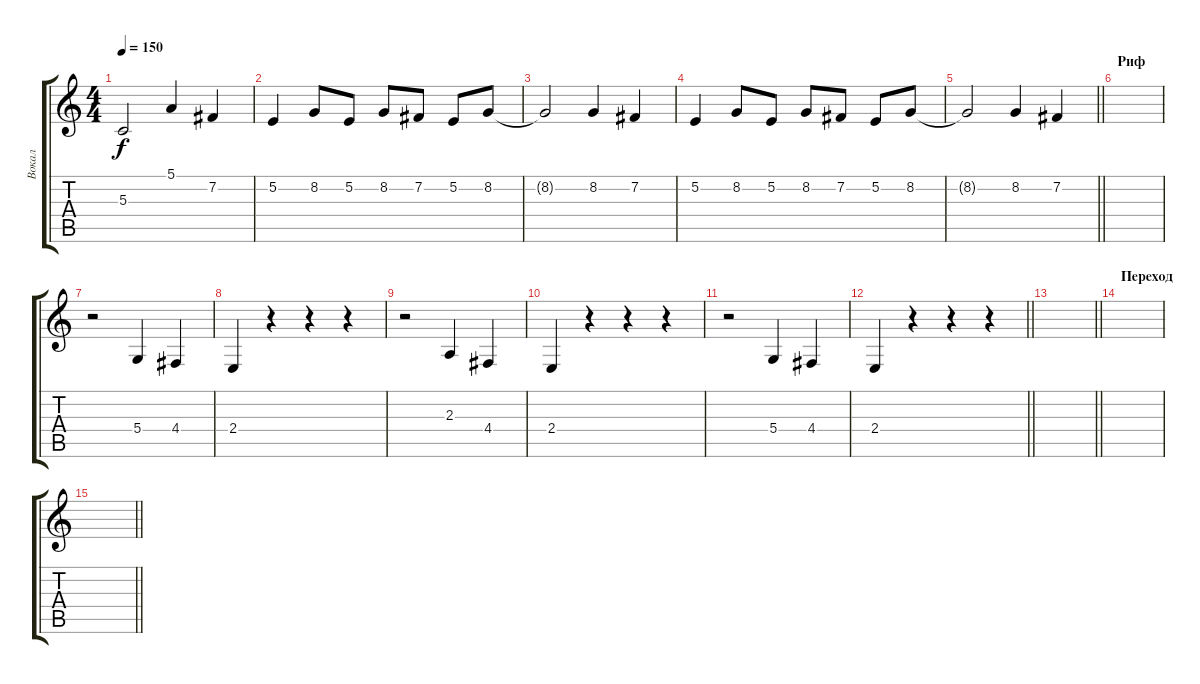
\track ("Вокал" "Вокал") {instrument tenorsax}
\staff {score tabs}
\tuning (E4 B3 G3 D3 A2 E2) {hide}
\ts (4 4)
\tempo 150
\clef g2
\ks c
5.3{t}.2{dy f} 5.1.4 7.2.4 |
5.2.4 8.2.8 5.2.8 8.2.8 7.2.8 5.2.8 8.2.8 |
8.2{t}.2 8.2.4 7.2.4 |
5.2.4 8.2.8 5.2.8 8.2.8 7.2.8 5.2.8 8.2.8 |
\barLineRight lightlight
8.2{t}.2 8.2.4 7.2.4 |
\section ("" "Риф")
|
r.2 5.4.4 4.4.4 |
2.4.4 r.4 r.4 r.4 |
r.2 2.3.4 4.4.4 |
2.4.4 r.4 r.4 r.4 |
r.2 5.4.4 4.4.4 |
\barLineRight lightlight
2.4.4 r.4 r.4 r.4 |
\barLineRight lightlight
|
\section ("" "Переход")
|
\barLineRight lightlight
